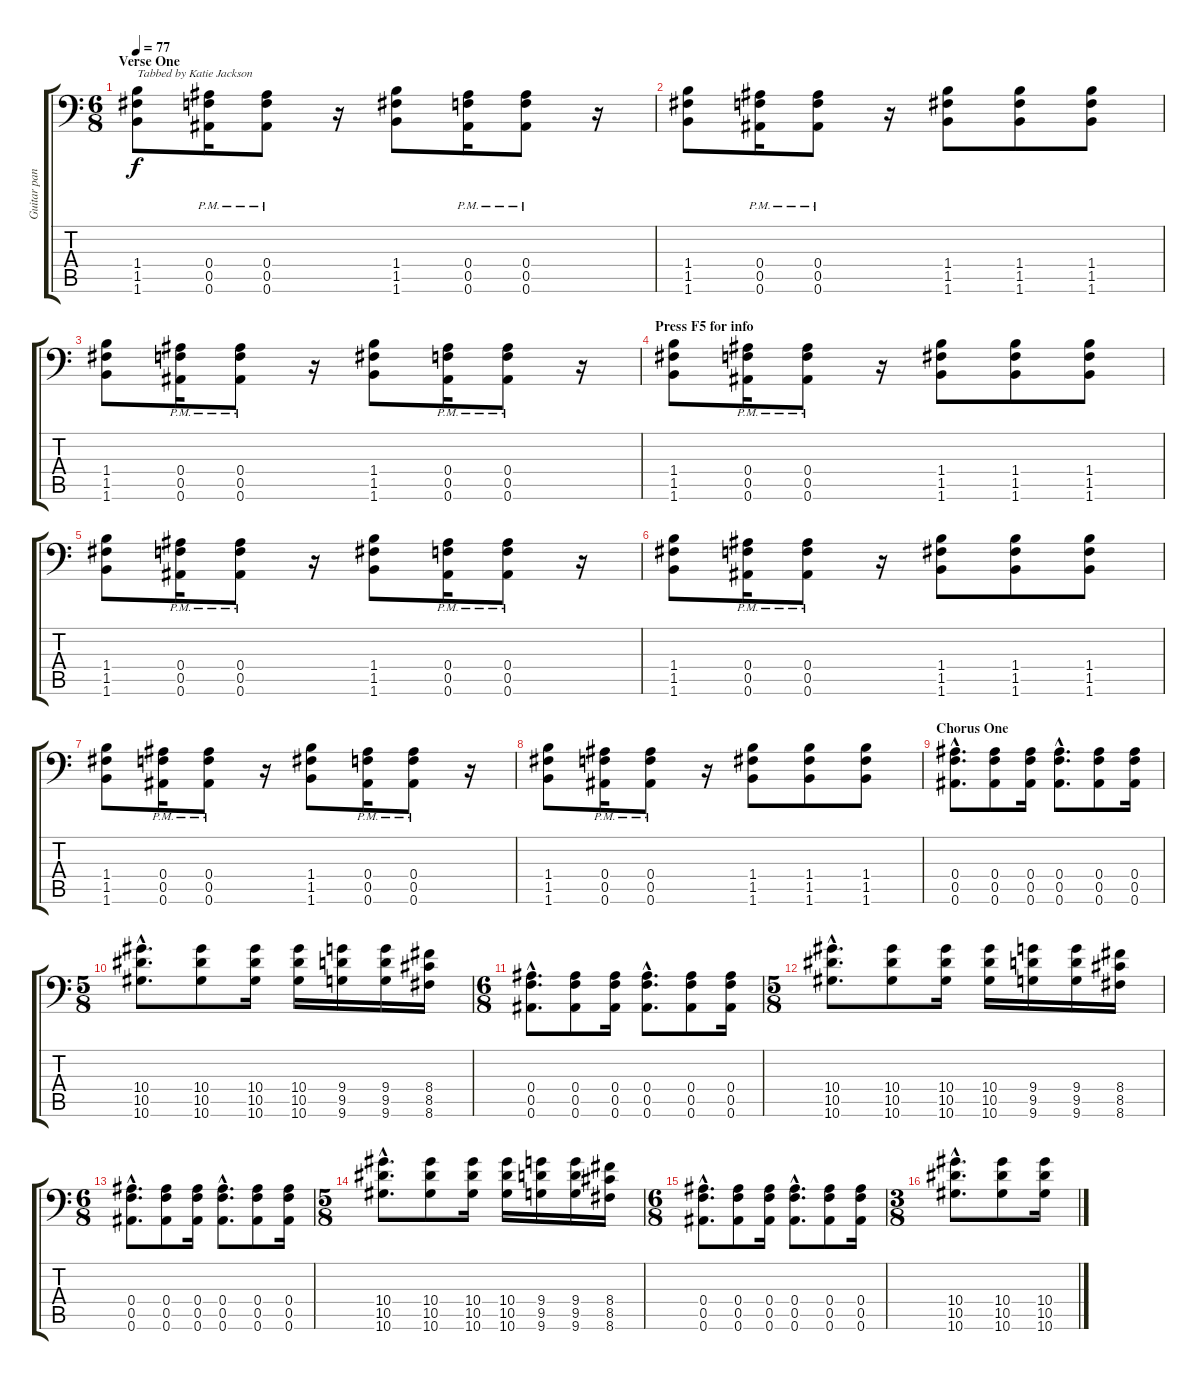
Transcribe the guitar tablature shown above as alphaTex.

\track ("Guitar panned L" "Guitar pan") {instrument distortionguitar}
\staff {score tabs}
\tuning (C4 G3 Eb3 Bb2 F2 Bb1) {hide}
\ts (6 8)
\section ("" "Verse One")
\tempo 77
\clef f4
\ks c
(1.4 1.5 1.6).8{txt "Tabbed by Katie Jackson" lyrics (0 "") lyrics (1 "") lyrics (2 "") lyrics (3 "") lyrics (4 "") dy f instrument distortionguitar} (0.4{pm} 0.5{pm} 0.6{pm}).16 (0.4{pm} 0.5{pm} 0.6{pm}).8 r.16 (1.4 1.5 1.6).8 (0.4{pm} 0.5{pm} 0.6{pm}).16 (0.4{pm} 0.5{pm} 0.6{pm}).8 r.16 |
(1.4 1.5 1.6).8 (0.4{pm} 0.5{pm} 0.6{pm}).16 (0.4{pm} 0.5{pm} 0.6{pm}).8 r.16 (1.4 1.5 1.6).8 (1.4 1.5 1.6).8 (1.4 1.5 1.6).8 |
(1.4 1.5 1.6).8 (0.4{pm} 0.5{pm} 0.6{pm}).16 (0.4{pm} 0.5{pm} 0.6{pm}).8 r.16 (1.4 1.5 1.6).8 (0.4{pm} 0.5{pm} 0.6{pm}).16 (0.4{pm} 0.5{pm} 0.6{pm}).8 r.16 |
\section ("" "Press F5 for info")
(1.4 1.5 1.6).8 (0.4{pm} 0.5{pm} 0.6{pm}).16 (0.4{pm} 0.5{pm} 0.6{pm}).8 r.16 (1.4 1.5 1.6).8 (1.4 1.5 1.6).8 (1.4 1.5 1.6).8 |
(1.4 1.5 1.6).8 (0.4{pm} 0.5{pm} 0.6{pm}).16 (0.4{pm} 0.5{pm} 0.6{pm}).8 r.16 (1.4 1.5 1.6).8 (0.4{pm} 0.5{pm} 0.6{pm}).16 (0.4{pm} 0.5{pm} 0.6{pm}).8 r.16 |
(1.4 1.5 1.6).8 (0.4{pm} 0.5{pm} 0.6{pm}).16 (0.4{pm} 0.5{pm} 0.6{pm}).8 r.16 (1.4 1.5 1.6).8 (1.4 1.5 1.6).8 (1.4 1.5 1.6).8 |
(1.4 1.5 1.6).8 (0.4{pm} 0.5{pm} 0.6{pm}).16 (0.4{pm} 0.5{pm} 0.6{pm}).8 r.16 (1.4 1.5 1.6).8 (0.4{pm} 0.5{pm} 0.6{pm}).16 (0.4{pm} 0.5{pm} 0.6{pm}).8 r.16 |
(1.4 1.5 1.6).8 (0.4{pm} 0.5{pm} 0.6{pm}).16 (0.4{pm} 0.5{pm} 0.6{pm}).8 r.16 (1.4 1.5 1.6).8 (1.4 1.5 1.6).8 (1.4 1.5 1.6).8 |
\section ("" "Chorus One")
(0.4{hac} 0.5{hac} 0.6{hac}).8{d} (0.4 0.5 0.6).8 (0.4 0.5 0.6).16 (0.4{hac} 0.5{hac} 0.6{hac}).8{d} (0.4 0.5 0.6).8 (0.4 0.5 0.6).16 |
\ts (5 8)
(10.4{hac} 10.5{hac} 10.6{hac}).8{d} (10.4 10.5 10.6).8 (10.4 10.5 10.6).16 (10.4 10.5 10.6).16 (9.4 9.5 9.6).16 (9.4 9.5 9.6).16 (8.4 8.5 8.6).16 |
\ts (6 8)
(0.4{hac} 0.5{hac} 0.6{hac}).8{d} (0.4 0.5 0.6).8 (0.4 0.5 0.6).16 (0.4{hac} 0.5{hac} 0.6{hac}).8{d} (0.4 0.5 0.6).8 (0.4 0.5 0.6).16 |
\ts (5 8)
(10.4{hac} 10.5{hac} 10.6{hac}).8{d} (10.4 10.5 10.6).8 (10.4 10.5 10.6).16 (10.4 10.5 10.6).16 (9.4 9.5 9.6).16 (9.4 9.5 9.6).16 (8.4 8.5 8.6).16 |
\ts (6 8)
(0.4{hac} 0.5{hac} 0.6{hac}).8{d} (0.4 0.5 0.6).8 (0.4 0.5 0.6).16 (0.4{hac} 0.5{hac} 0.6{hac}).8{d} (0.4 0.5 0.6).8 (0.4 0.5 0.6).16 |
\ts (5 8)
(10.4{hac} 10.5{hac} 10.6{hac}).8{d} (10.4 10.5 10.6).8 (10.4 10.5 10.6).16 (10.4 10.5 10.6).16 (9.4 9.5 9.6).16 (9.4 9.5 9.6).16 (8.4 8.5 8.6).16 |
\ts (6 8)
(0.4{hac} 0.5{hac} 0.6{hac}).8{d} (0.4 0.5 0.6).8 (0.4 0.5 0.6).16 (0.4{hac} 0.5{hac} 0.6{hac}).8{d} (0.4 0.5 0.6).8 (0.4 0.5 0.6).16 |
\ts (3 8)
(10.4{hac} 10.5{hac} 10.6{hac}).8{d} (10.4 10.5 10.6).8 (10.4 10.5 10.6).16
